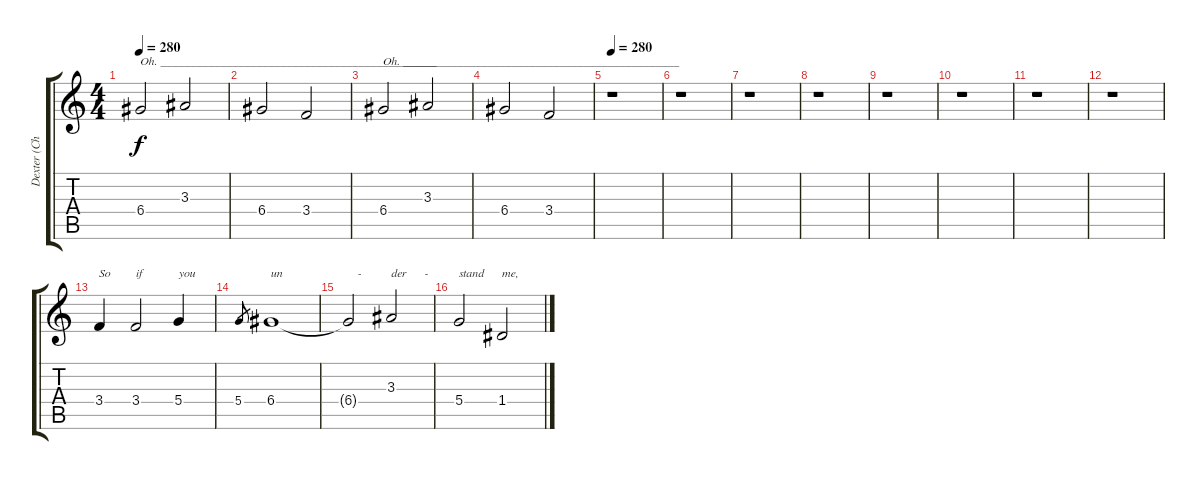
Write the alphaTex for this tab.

\track ("Dexter (Chant)" "Dexter (Ch") {instrument tenorsax}
\staff {score tabs}
\tuning (E5 B4 G4 D4 A3 E3) {hide}
\ts (4 4)
\tempo 280
\clef g2
\ks c
6.4.2{txt "Oh. ______________________________________________" dy f} 3.3.2 |
6.4.2 3.4.2 |
6.4.2{txt "Oh. ______________________________________________"} 3.3.2 |
6.4.2 3.4.2 |
\tempo 280
r.1 |
r.1 |
r.1 |
r.1 |
r.1 |
r.1 |
r.1 |
r.1 |
3.4.4{txt "So"} 3.4.2{txt "if"} 5.4.4{txt "you"} |
5.4.8{gr} 6.4.1{txt "un                         -"} |
6.4{t}.2 3.3.2{txt "der      -"} |
5.4.2{txt "stand"} 1.4.2{txt "me,"}
